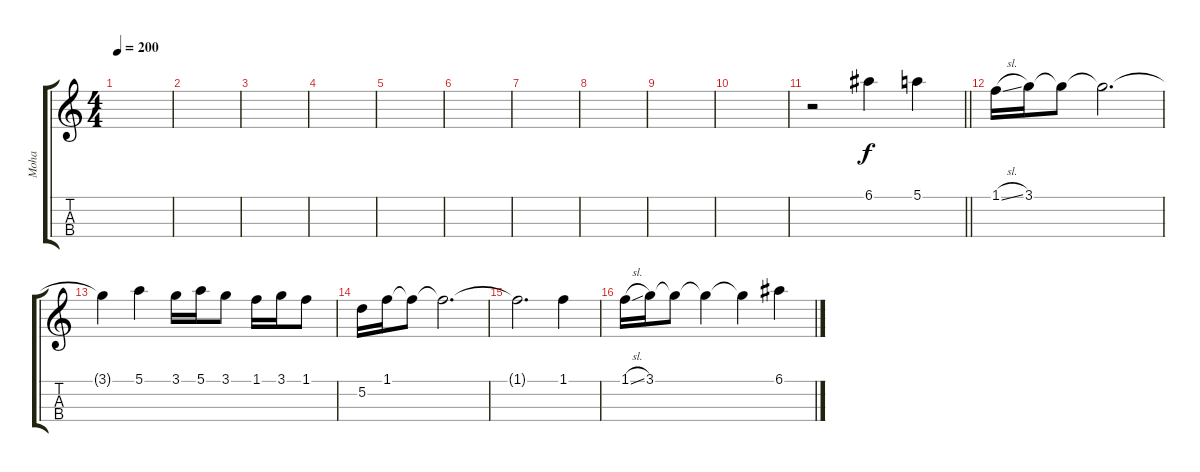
\track ("Moha" "Moha") {instrument violin}
\staff {score tabs}
\tuning (E5 A4 D4 G3) {hide}
\ts (4 4)
\tempo 200
\clef g2
\ks c
|
|
|
|
|
|
|
|
|
|
\barLineRight lightlight
r.2 6.1.4 5.1.4 |
1.1{sl}.16 3.1.16 3.1{t}.8 3.1{t}.2{d} |
3.1{t}.4 5.1.4 3.1.16 5.1.16 3.1.8 1.1.16 3.1.16 1.1.8 |
5.2.16 1.1.16 1.1{t}.8 1.1{t}.2{d} |
1.1{t}.2{d} 1.1.4 |
1.1{sl}.16 3.1.16 3.1{t}.8 3.1{t}.4 3.1{t}.4 6.1.4
